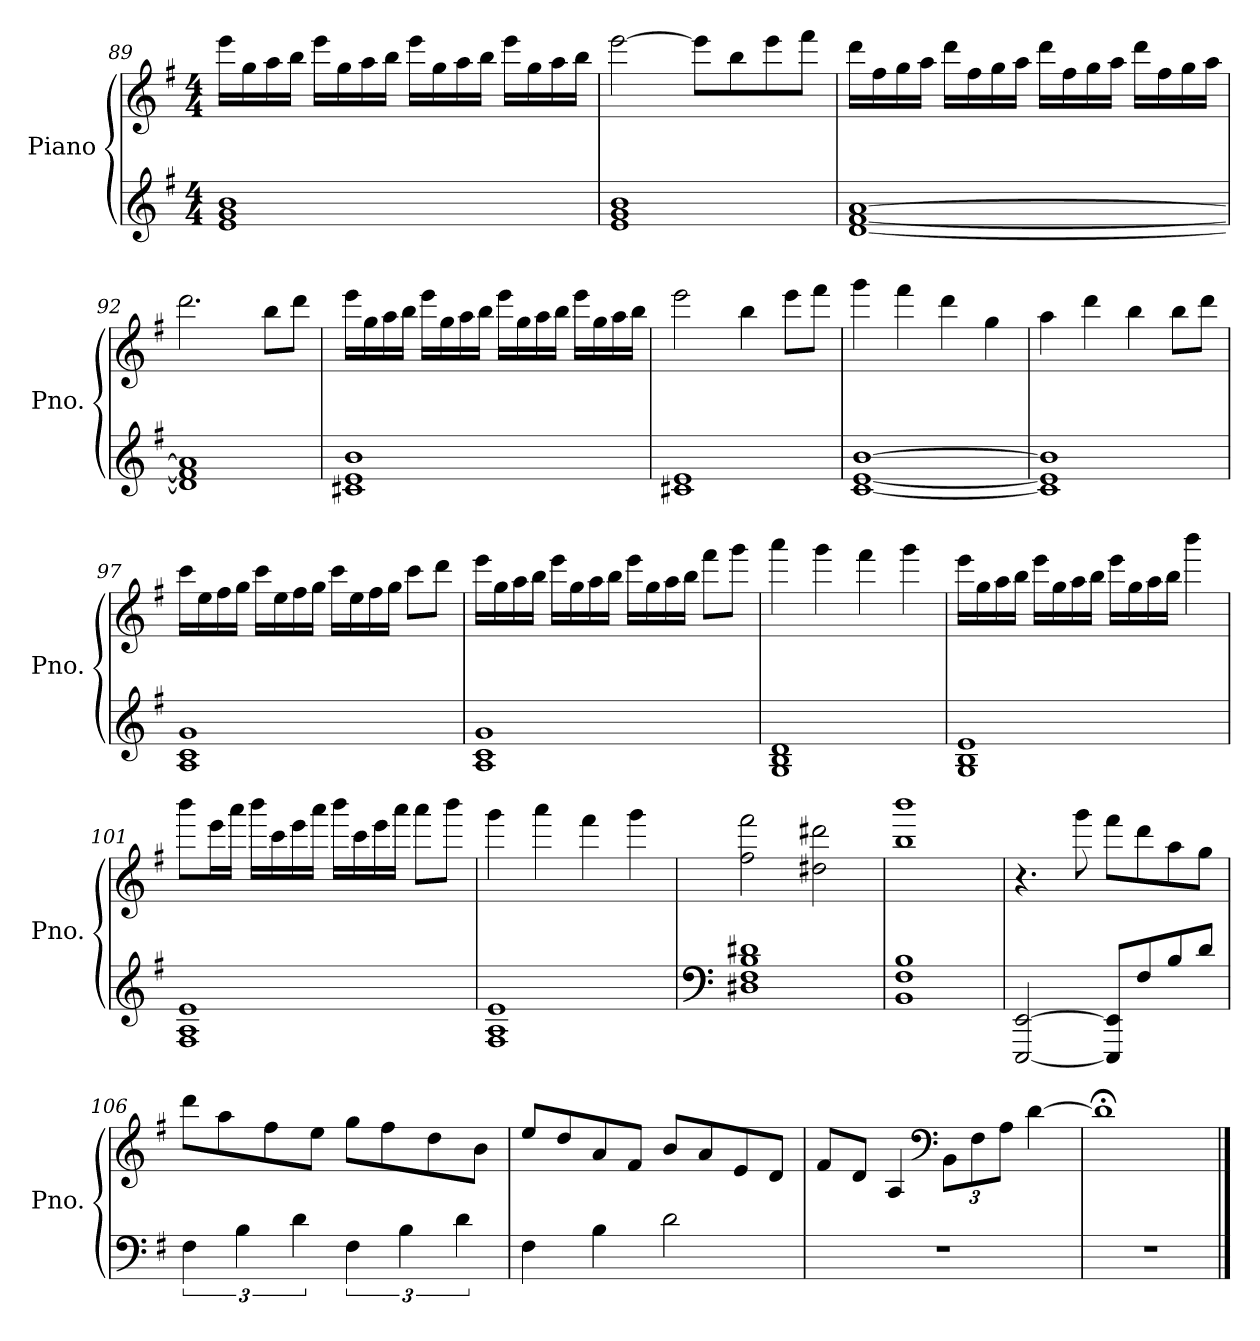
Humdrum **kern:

**kern	**kern
*part1	*part1
*staff2	*staff1
*I"Piano	*
*I'Pno.	*
*clefG2	*clefG2
*k[f#]	*k[f#]
*M4/4	*M4/4
=89	=89
1e 1g 1b	16eee\LL
.	16gg\
.	16aa\
.	16bb\JJ
.	16eee\LL
.	16gg\
.	16aa\
.	16bb\JJ
.	16eee\LL
.	16gg\
.	16aa\
.	16bb\JJ
.	16eee\LL
.	16gg\
.	16aa\
.	16bb\JJ
=90	=90
1e 1g 1b	[2eee\
.	8eee\L]
.	8bb\
.	8eee\
.	8fff#\J
!!LO:LB:g=z
=91	=91
[1d [1f# [1a	16ddd\LL
.	16ff#\
.	16gg\
.	16aa\JJ
.	16ddd\LL
.	16ff#\
.	16gg\
.	16aa\JJ
.	16ddd\LL
.	16ff#\
.	16gg\
.	16aa\JJ
.	16ddd\LL
.	16ff#\
.	16gg\
.	16aa\JJ
=92	=92
1d] 1f#] 1a]	2.ddd\
.	8bb\L
.	8ddd\J
=93	=93
1c#X 1e 1b	16eee\LL
.	16gg\
.	16aa\
.	16bb\JJ
.	16eee\LL
.	16gg\
.	16aa\
.	16bb\JJ
.	16eee\LL
.	16gg\
.	16aa\
.	16bb\JJ
.	16eee\LL
.	16gg\
.	16aa\
.	16bb\JJ
!!LO:LB:g=z
=94	=94
1c#X 1e	2eee\
.	4bb\
.	8eee\L
.	8fff#\J
=95	=95
[1c [1e [1b	4ggg\
.	4fff#\
.	4ddd\
.	4gg\
=96	=96
1c] 1e] 1b]	4aa\
.	4ddd\
.	4bb\
.	8bb\L
.	8ddd\J
=97	=97
1A 1c 1g	16ccc\LL
.	16ee\
.	16ff#\
.	16gg\JJ
.	16ccc\LL
.	16ee\
.	16ff#\
.	16gg\JJ
.	16ccc\LL
.	16ee\
.	16ff#\
.	16gg\JJ
.	8ccc\L
.	8ddd\J
!!LO:LB:g=z
=98	=98
1A 1c 1g	16eee\LL
.	16gg\
.	16aa\
.	16bb\JJ
.	16eee\LL
.	16gg\
.	16aa\
.	16bb\JJ
.	16eee\LL
.	16gg\
.	16aa\
.	16bb\JJ
.	8fff#\L
.	8ggg\J
=99	=99
1G 1B 1d	4aaa\
.	4ggg\
.	4fff#\
.	4ggg\
=100	=100
1G 1B 1e	16eee\LL
.	16gg\
.	16aa\
.	16bb\JJ
.	16eee\LL
.	16gg\
.	16aa\
.	16bb\JJ
.	16eee\LL
.	16gg\
.	16aa\
.	16bb\JJ
.	4bbb\
!!LO:LB:g=z
=101	=101
1F# 1A 1e	8bbb\L
.	16eee\L
.	16aaa\JJ
.	16bbb\LL
.	16ccc\
.	16eee\
.	16aaa\JJ
.	16bbb\LL
.	16ccc\
.	16eee\
.	16aaa\JJ
.	8aaa\L
.	8bbb\J
=102	=102
1F# 1A 1e	4ggg\
.	4aaa\
.	4fff#\
.	4ggg\
=103	=103
*clefF4	*
1D#X 1F# 1B 1d#X	2ff#\ 2fff#\
.	2dd#X\ 2ddd#X\
=104	=104
1BB 1F# 1B	1bb 1bbb
=105	=105
[2EEE/ [2EE/	4.r
.	8ggg\
8EEE/] 8EE/]L	8fff#\L
8F#/	8ddd\
8B/	8aa\
8d/J	8gg\J
!!LO:LB:g=z
=106	=106
6F#\	8ddd\L
.	8aa\
6B\	.
.	8ff#\
6d\	.
.	8ee\J
6F#\	8gg\L
.	8ff#\
6B\	.
.	8dd\
6d\	.
.	8b\J
=107	=107
4F#\	8ee/L
.	8dd/
4B\	8a/
.	8f#/J
2d\	8b/L
.	8a/
.	8e/
.	8d/J
=108	=108
1r	8f#/L
.	8d/J
.	4A/
*	*clefF4
*	*Xbrackettup
.	12BB\L
.	12F#\
.	12A\J
.	[4d\
=109	=109
1r	1d;<]
==	==
*-	*-
